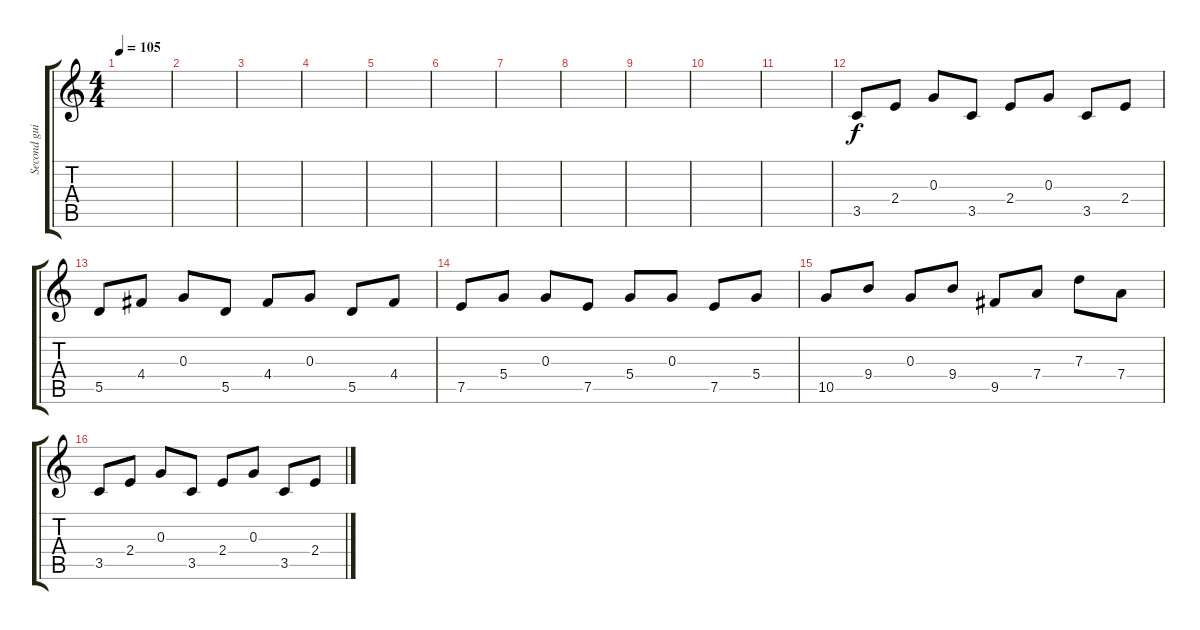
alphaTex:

\track ("Second guitar" "Second gui") {instrument electricguitarclean}
\staff {score tabs}
\tuning (E4 B3 G3 D3 A2 E2) {hide}
\ts (4 4)
\tempo 105
\clef g2
\ks c
|
|
|
|
|
|
|
|
|
|
|
3.5.8{volume 7 instrument electricguitarclean} 2.4.8 0.3.8 3.5.8 2.4.8 0.3.8 3.5.8 2.4.8 |
5.5.8 4.4.8 0.3.8 5.5.8 4.4.8 0.3.8 5.5.8 4.4.8 |
7.5.8 5.4.8 0.3.8 7.5.8 5.4.8 0.3.8 7.5.8 5.4.8 |
10.5.8 9.4.8 0.3.8 9.4.8 9.5.8 7.4.8 7.3.8 7.4.8 |
3.5.8 2.4.8 0.3.8 3.5.8 2.4.8 0.3.8 3.5.8 2.4.8
